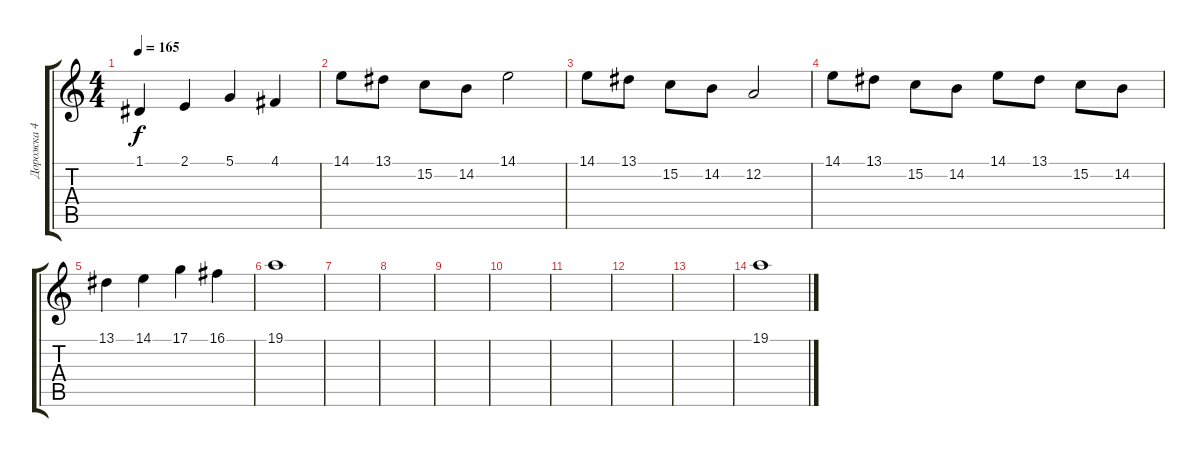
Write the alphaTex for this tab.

\track ("Дорожка 4" "Дорожка 4") {instrument musicbox}
\staff {score tabs}
\tuning (D4 A3 F3 C3 G2 D2) {hide}
\ts (4 4)
\tempo 165
\clef g2
\ks c
1.1.4{dy f} 2.1.4 5.1.4 4.1.4 |
14.1.8 13.1.8 15.2.8 14.2.8 14.1.2 |
14.1.8 13.1.8 15.2.8 14.2.8 12.2.2 |
14.1.8 13.1.8 15.2.8 14.2.8 14.1.8 13.1.8 15.2.8 14.2.8 |
13.1.4 14.1.4 17.1.4 16.1.4 |
19.1.1 |
|
|
|
|
|
|
|
19.1.1
